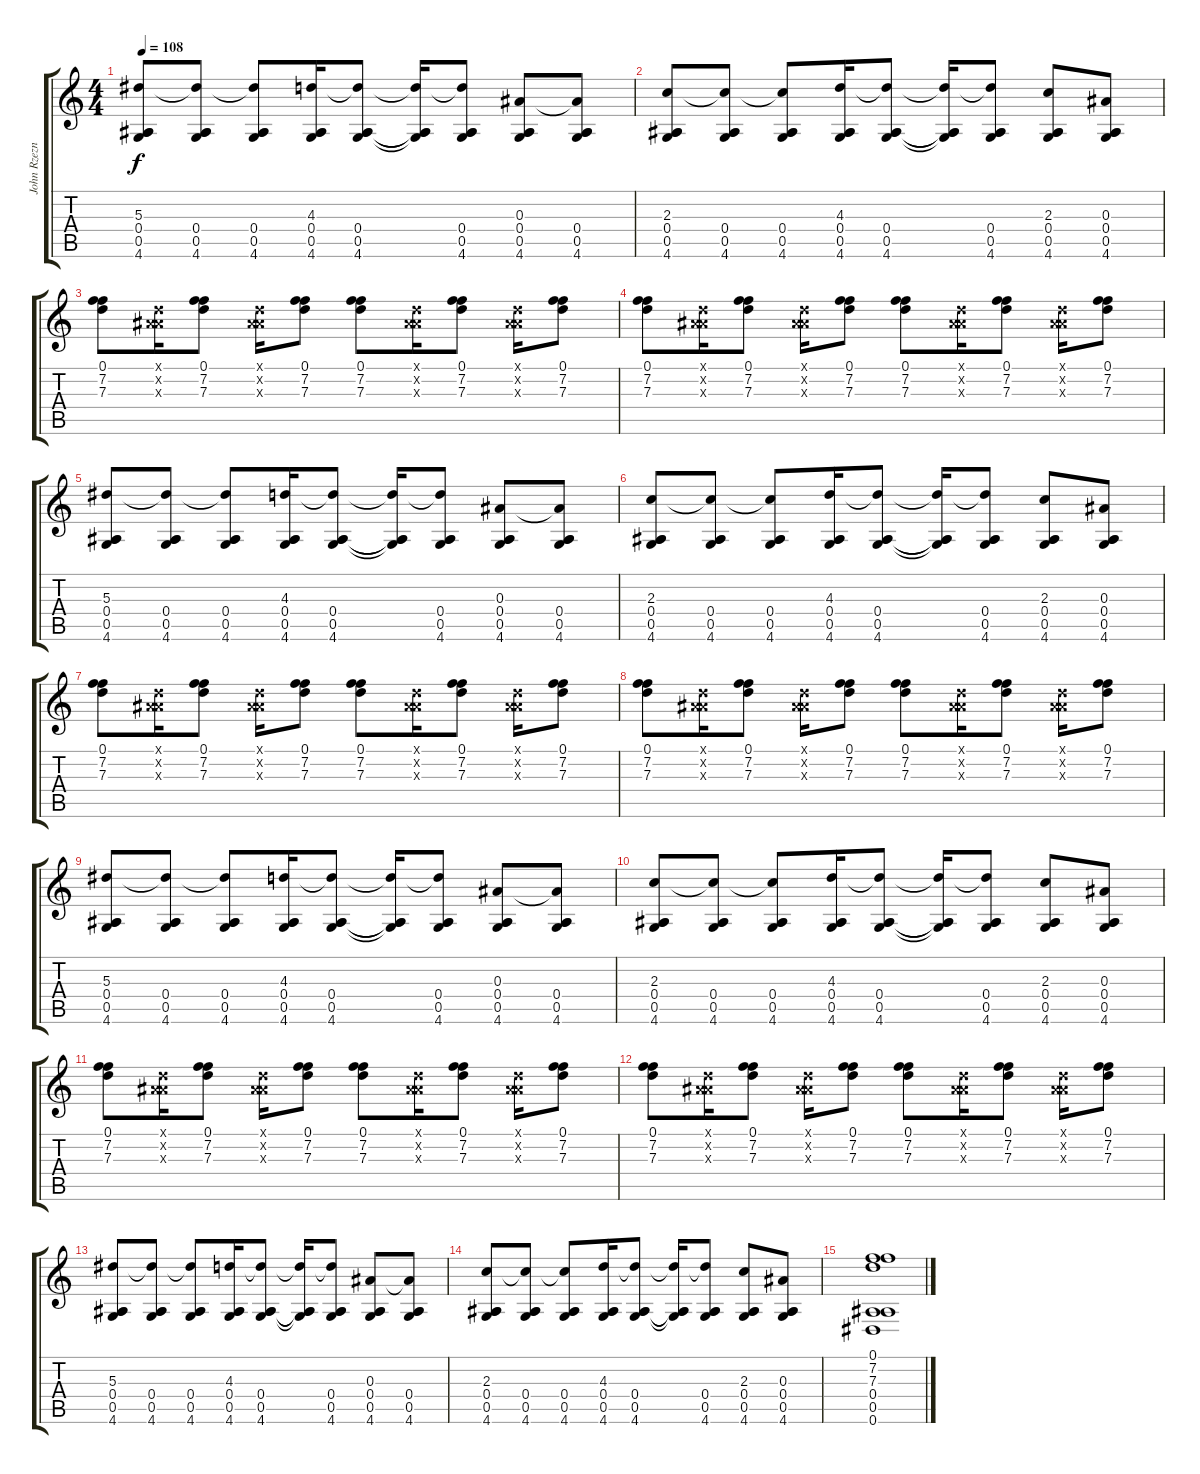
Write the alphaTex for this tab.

\track ("John Rzeznik (Guitar 1)" "John Rzezn") {instrument overdrivenguitar}
\staff {score tabs}
\tuning (D4 Bb3 Bb3 Bb2 Bb2 Eb2) {hide}
\ts (4 4)
\tempo 108
\clef g2
\ks c
(5.3 0.4 0.5 4.6).8{dy f} (5.3{t} 0.4 0.5 4.6).8 (5.3{t} 0.4 0.5 4.6).8 (4.3 0.4 0.5 4.6).16 (4.3{t} 0.4 0.5 4.6).8 (4.3{t} 0.4{t} 0.5{t} 4.6{t}).16 (4.3{t} 0.4 0.5 4.6).8 (0.3 0.4 0.5 4.6).8 (0.3{t} 0.4 0.5 4.6).8 |
(2.3 0.4 0.5 4.6).8 (2.3{t} 0.4 0.5 4.6).8 (2.3{t} 0.4 0.5 4.6).8 (4.3 0.4 0.5 4.6).16 (4.3{t} 0.4 0.5 4.6).8 (4.3{t} 0.4{t} 0.5{t} 4.6{t}).16 (4.3{t} 0.4 0.5 4.6).8 (2.3 0.4 0.5 4.6).8 (0.3 0.4 0.5 4.6).8 |
(0.1 7.2 7.3).8 (0.1{x} 0.2{x} 0.3{x}).16 (0.1 7.2 7.3).8 (0.1{x} 0.2{x} 0.3{x}).16 (0.1 7.2 7.3).8 (0.1 7.2 7.3).8 (0.1{x} 0.2{x} 0.3{x}).16 (0.1 7.2 7.3).8 (0.1{x} 0.2{x} 0.3{x}).16 (0.1 7.2 7.3).8 |
(0.1 7.2 7.3).8 (0.1{x} 0.2{x} 0.3{x}).16 (0.1 7.2 7.3).8 (0.1{x} 0.2{x} 0.3{x}).16 (0.1 7.2 7.3).8 (0.1 7.2 7.3).8 (0.1{x} 0.2{x} 0.3{x}).16 (0.1 7.2 7.3).8 (0.1{x} 0.2{x} 0.3{x}).16 (0.1 7.2 7.3).8 |
(5.3 0.4 0.5 4.6).8 (5.3{t} 0.4 0.5 4.6).8 (5.3{t} 0.4 0.5 4.6).8 (4.3 0.4 0.5 4.6).16 (4.3{t} 0.4 0.5 4.6).8 (4.3{t} 0.4{t} 0.5{t} 4.6{t}).16 (4.3{t} 0.4 0.5 4.6).8 (0.3 0.4 0.5 4.6).8 (0.3{t} 0.4 0.5 4.6).8 |
(2.3 0.4 0.5 4.6).8 (2.3{t} 0.4 0.5 4.6).8 (2.3{t} 0.4 0.5 4.6).8 (4.3 0.4 0.5 4.6).16 (4.3{t} 0.4 0.5 4.6).8 (4.3{t} 0.4{t} 0.5{t} 4.6{t}).16 (4.3{t} 0.4 0.5 4.6).8 (2.3 0.4 0.5 4.6).8 (0.3 0.4 0.5 4.6).8 |
(0.1 7.2 7.3).8 (0.1{x} 0.2{x} 0.3{x}).16 (0.1 7.2 7.3).8 (0.1{x} 0.2{x} 0.3{x}).16 (0.1 7.2 7.3).8 (0.1 7.2 7.3).8 (0.1{x} 0.2{x} 0.3{x}).16 (0.1 7.2 7.3).8 (0.1{x} 0.2{x} 0.3{x}).16 (0.1 7.2 7.3).8 |
(0.1 7.2 7.3).8 (0.1{x} 0.2{x} 0.3{x}).16 (0.1 7.2 7.3).8 (0.1{x} 0.2{x} 0.3{x}).16 (0.1 7.2 7.3).8 (0.1 7.2 7.3).8 (0.1{x} 0.2{x} 0.3{x}).16 (0.1 7.2 7.3).8 (0.1{x} 0.2{x} 0.3{x}).16 (0.1 7.2 7.3).8 |
(5.3 0.4 0.5 4.6).8 (5.3{t} 0.4 0.5 4.6).8 (5.3{t} 0.4 0.5 4.6).8 (4.3 0.4 0.5 4.6).16 (4.3{t} 0.4 0.5 4.6).8 (4.3{t} 0.4{t} 0.5{t} 4.6{t}).16 (4.3{t} 0.4 0.5 4.6).8 (0.3 0.4 0.5 4.6).8 (0.3{t} 0.4 0.5 4.6).8 |
(2.3 0.4 0.5 4.6).8 (2.3{t} 0.4 0.5 4.6).8 (2.3{t} 0.4 0.5 4.6).8 (4.3 0.4 0.5 4.6).16 (4.3{t} 0.4 0.5 4.6).8 (4.3{t} 0.4{t} 0.5{t} 4.6{t}).16 (4.3{t} 0.4 0.5 4.6).8 (2.3 0.4 0.5 4.6).8 (0.3 0.4 0.5 4.6).8 |
(0.1 7.2 7.3).8 (0.1{x} 0.2{x} 0.3{x}).16 (0.1 7.2 7.3).8 (0.1{x} 0.2{x} 0.3{x}).16 (0.1 7.2 7.3).8 (0.1 7.2 7.3).8 (0.1{x} 0.2{x} 0.3{x}).16 (0.1 7.2 7.3).8 (0.1{x} 0.2{x} 0.3{x}).16 (0.1 7.2 7.3).8 |
(0.1 7.2 7.3).8 (0.1{x} 0.2{x} 0.3{x}).16 (0.1 7.2 7.3).8 (0.1{x} 0.2{x} 0.3{x}).16 (0.1 7.2 7.3).8 (0.1 7.2 7.3).8 (0.1{x} 0.2{x} 0.3{x}).16 (0.1 7.2 7.3).8 (0.1{x} 0.2{x} 0.3{x}).16 (0.1 7.2 7.3).8 |
(5.3 0.4 0.5 4.6).8 (5.3{t} 0.4 0.5 4.6).8 (5.3{t} 0.4 0.5 4.6).8 (4.3 0.4 0.5 4.6).16 (4.3{t} 0.4 0.5 4.6).8 (4.3{t} 0.4{t} 0.5{t} 4.6{t}).16 (4.3{t} 0.4 0.5 4.6).8 (0.3 0.4 0.5 4.6).8 (0.3{t} 0.4 0.5 4.6).8 |
(2.3 0.4 0.5 4.6).8 (2.3{t} 0.4 0.5 4.6).8 (2.3{t} 0.4 0.5 4.6).8 (4.3 0.4 0.5 4.6).16 (4.3{t} 0.4 0.5 4.6).8 (4.3{t} 0.4{t} 0.5{t} 4.6{t}).16 (4.3{t} 0.4 0.5 4.6).8 (2.3 0.4 0.5 4.6).8 (0.3 0.4 0.5 4.6).8 |
(0.1 7.2 7.3 0.4 0.5 0.6).1
